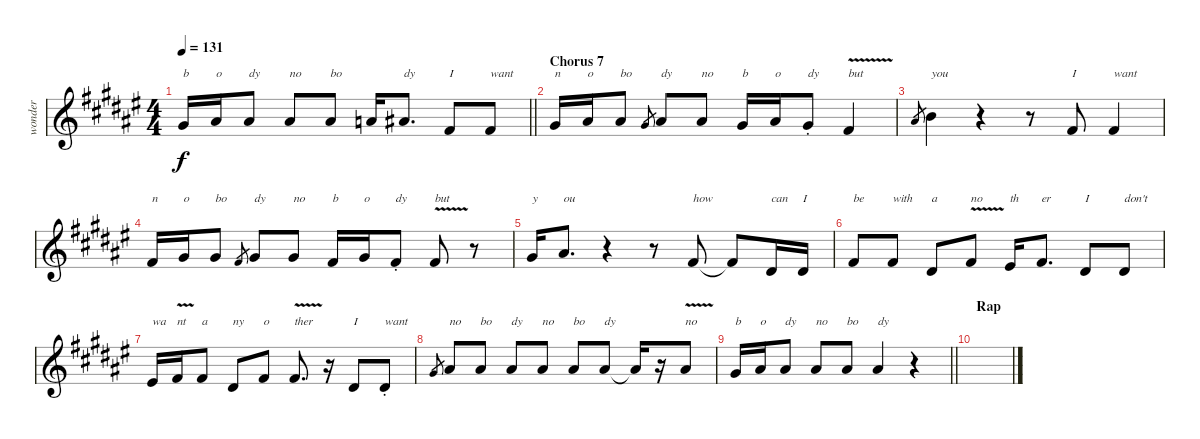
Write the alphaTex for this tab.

\track ("wonder" "wonder") {instrument lead2sawtooth}
\staff {score}
\tuning (E4 B3 G3 D3 A2 E2) {hide}
\ts (4 4)
\tempo 131
\clef g2
\barLineRight lightlight
\ks f#
4.1.16{txt "b" dy f} 6.1.16{txt "o"} 6.1.8{txt "dy"} 6.1.8{txt "no"} 6.1.8{txt "bo"} 5.1.16 6.1.8{d txt "dy"} 2.1.8{txt "I"} 2.1.8{txt "want"} |
\section ("" "Chorus 7")
4.1.16{txt "n"} 6.1.16{txt "o"} 6.1.8{txt "bo"} 4.1.8{gr} 6.1.8{txt "dy"} 6.1.8{txt "no"} 4.1.16{txt "b"} 6.1.16{txt "o"} 4.1{st}.8{txt "dy"} 2.1{v}.4{txt "but"} |
6.1.8{gr} 7.1.4{txt "you"} r.4 r.8 2.1.8{txt "I"} 2.1.4{txt "want"} |
2.1.16{txt "n"} 4.1.16{txt "o"} 4.1.8{txt "bo"} 2.1.8{gr} 4.1.8{txt "dy"} 4.1.8{txt "no"} 2.1.16{txt "b"} 4.1.16{txt "o"} 2.1{st}.8{txt "dy"} 2.1{v}.8{txt "but"} r.8 |
4.1.16{txt "y"} 6.1.8{d txt "ou"} r.4 r.8 2.1.8{txt "how"} 2.1{t}.8 4.2.16{txt "can"} 4.2.16{txt "I"} |
2.1.8{txt "be"} 2.1.8{txt "with"} 4.2.8{txt "a"} 2.1{v}.8{txt "no"} 1.1.16{txt "th"} 2.1.8{d txt "er"} 4.2.8{txt "I"} 4.2.8{txt "don't"} |
1.1.16{txt "wa"} 2.1{v}.16{txt "nt"} 2.1.8{txt "a"} 4.2.8{txt "ny"} 2.1.8{txt "o"} 2.1{v}.8{d txt "ther"} r.16 4.2.8{txt "I"} 4.2{st}.8{txt "want"} |
4.1.8{gr} 6.1.8{txt "no"} 6.1.8{txt "bo"} 6.1.8{txt "dy"} 6.1.8{txt "no"} 6.1.8{txt "bo"} 6.1.8{txt "dy"} 6.1{t}.16 r.16 6.1{v}.8{txt "no"} |
\barLineRight lightlight
4.1.16{txt "b"} 6.1.16{txt "o"} 6.1.8{txt "dy"} 6.1.8{txt "no"} 6.1.8{txt "bo"} 6.1.4{txt "dy"} r.4 |
\section ("" "Rap")
